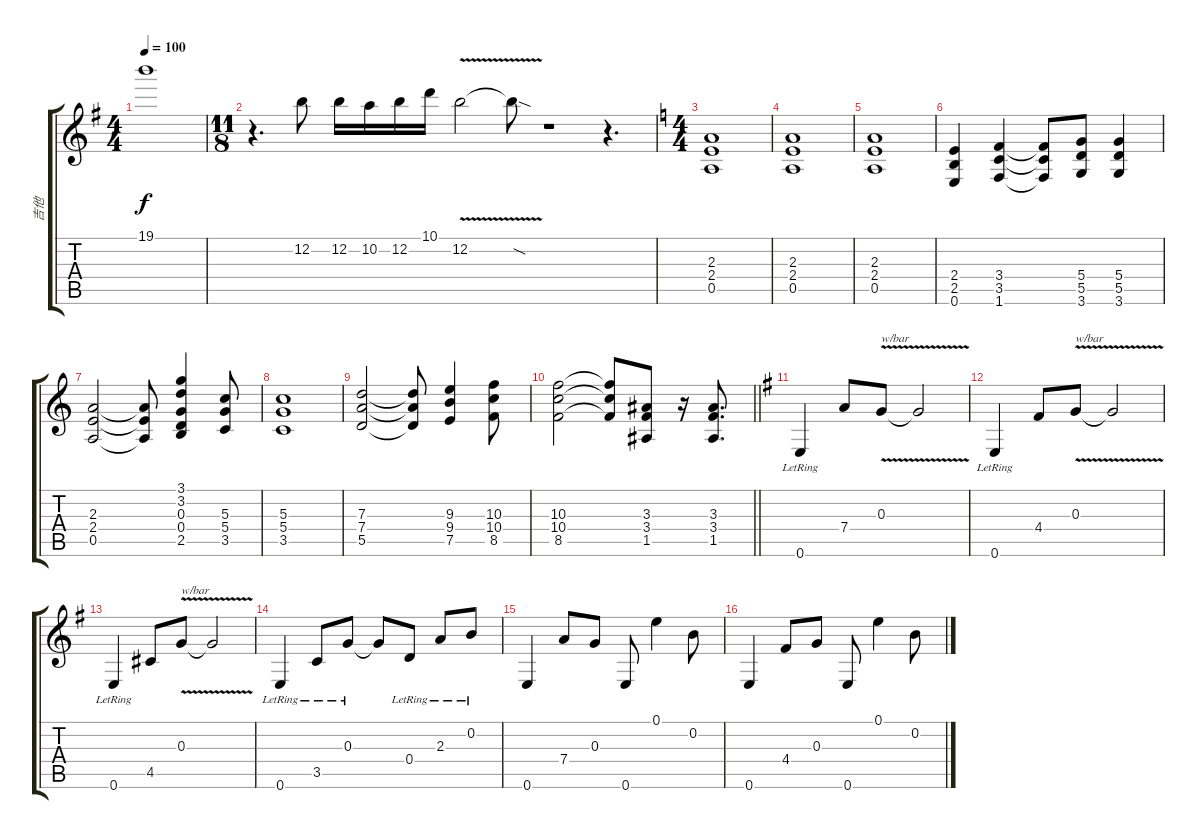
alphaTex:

\track ("吉他" "吉他") {instrument electricguitarclean}
\staff {score tabs}
\tuning (E4 B3 G3 D3 A2 E2) {hide}
\ts (4 4)
\tempo 100
\clef g2
\ks eminor
19.1{t}.1{dy f} |
\ts (11 8)
r.4{d} 12.2.8 12.2.16 10.2.16 12.2.16 10.1.16 12.2{v}.2 12.2{sod t}.8 r.1 r.4{d} |
\ts (4 4)
\ks c
(2.3 2.4 0.5).1{volume 11} |
(2.3 2.4 0.5).1 |
(2.3 2.4 0.5).1 |
(2.4 2.5 0.6).4 (3.4 3.5 1.6).4 (3.4{t} 3.5{t} 1.6{t}).8 (5.4 5.5 3.6).8 (5.4 5.5 3.6).4 |
(2.3 2.4 0.5).2 (2.3{t} 2.4{t} 0.5{t}).8 (3.1 3.2 0.3 0.4 2.5).4 (5.3 5.4 3.5).8 |
(5.3 5.4 3.5).1 |
(7.3 7.4 5.5).2 (7.3{t} 7.4{t} 5.5{t}).8 (9.3 9.4 7.5).4 (10.3 10.4 8.5).8 |
\barLineRight lightlight
(10.3 10.4 8.5).2 (10.3{t} 10.4{t} 8.5{t}).8 (3.3 3.4 1.5).8 r.16 (3.3 3.4 1.5).8{d} |
\ks eminor
0.6{lr}.4{volume 13 balance 8 instrument distortionguitar} 7.4.8 0.3{v}.8{txt "w/bar"} 0.3{t}.2 |
0.6{lr}.4 4.4.8 0.3{v}.8{txt "w/bar"} 0.3{t}.2 |
0.6{lr}.4{txt ""} 4.5.8 0.3{v}.8{txt "w/bar"} 0.3{t}.2 |
0.6{lr}.4 3.5{lr}.8 0.3{lr}.8 0.3{t}.8 0.4{lr}.8 2.3{lr}.8 0.2{lr}.8 |
0.6.4 7.4.8 0.3.8 0.6.8 0.1.4 0.2.8 |
0.6.4 4.4.8 0.3.8 0.6.8 0.1.4 0.2.8
